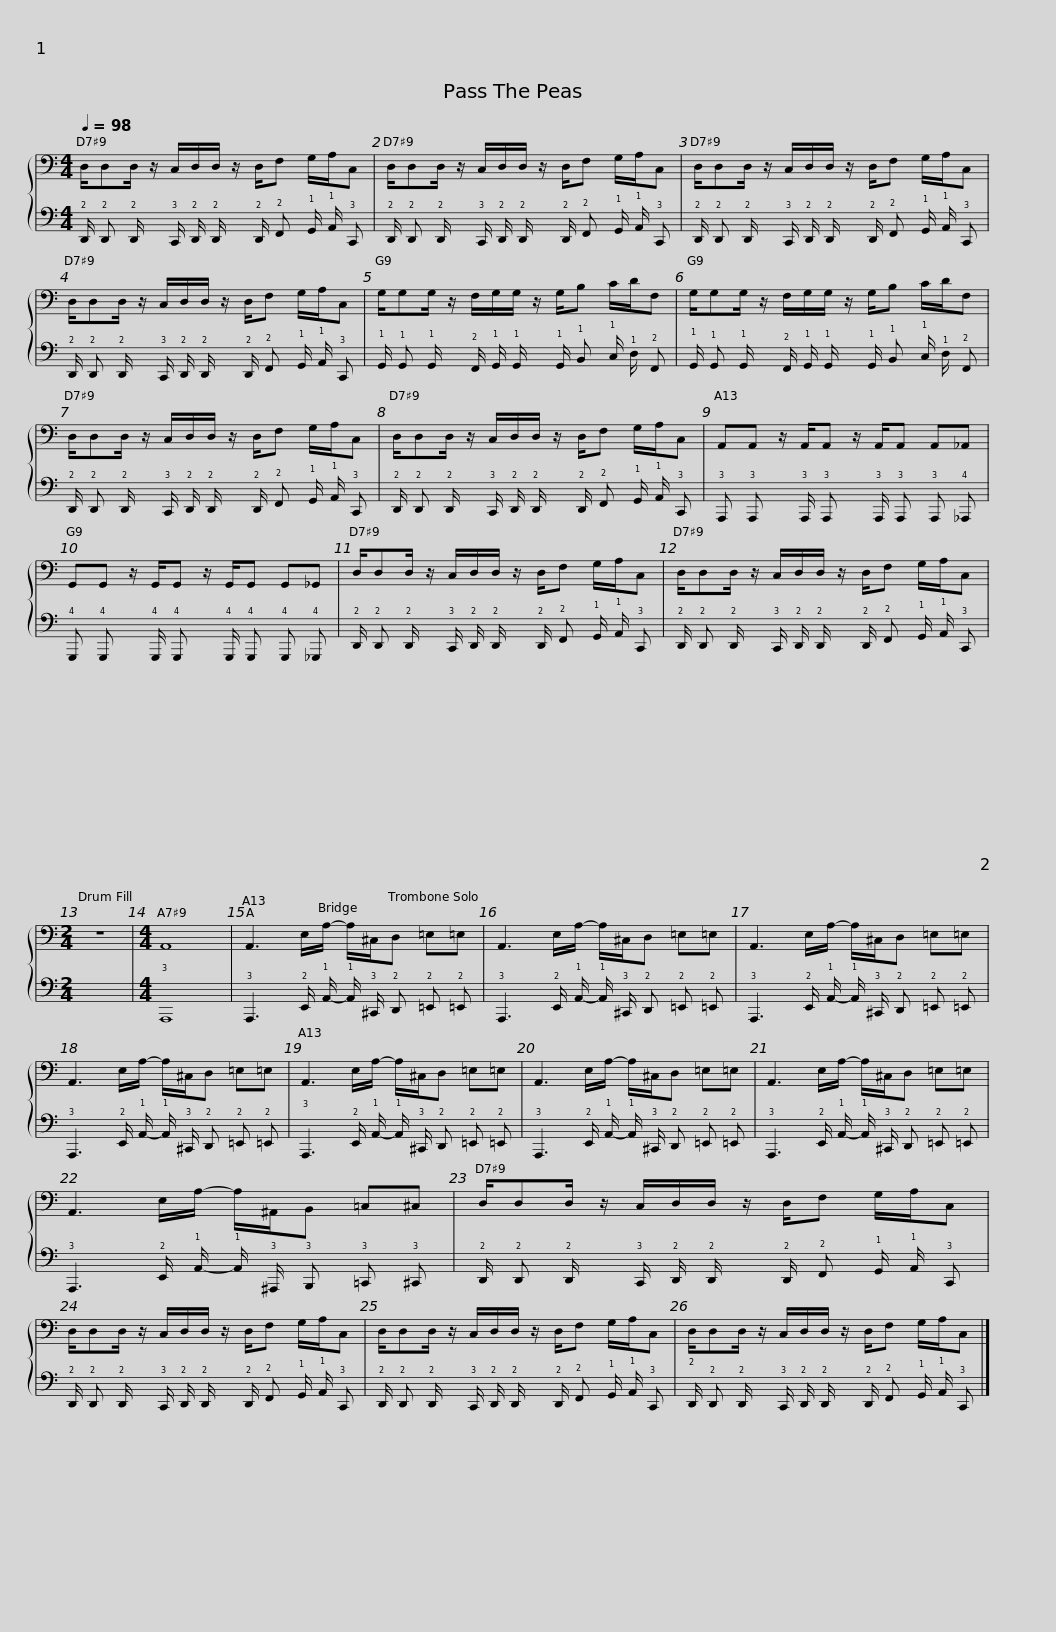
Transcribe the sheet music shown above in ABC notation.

X:1
%%score { 1 | 2 }
L:1/8
Q:1/4=98
M:4/4
I:linebreak $
K:C
V:1 bass transpose=-12
V:2 tab transpose=-12 stafflines=4 strings="E2,A2,D3,G3 nostems "
V:1
 D,/D,D,/ z/ C,/D,/D,/ z/ D,/F, G,/A,/C, | D,/D,D,/ z/ C,/D,/D,/ z/ D,/F, G,/A,/C, | D,/D,D,/ z/ C,/D,/D,/ z/ D,/F, G,/A,/C, |$ D,/D,D,/ z/ C,/D,/D,/ z/ D,/F, G,/A,/C, | G,/G,G,/ z/ F,/G,/G,/ z/ G,/B, C/D/F, | %5
 G,/G,G,/ z/ F,/G,/G,/ z/ G,/B, C/D/F, |$ D,/D,D,/ z/ C,/D,/D,/ z/ D,/F, G,/A,/C, | D,/D,D,/ z/ C,/D,/D,/ z/ D,/F, G,/A,/C, | A,,A,, z/ A,,/A,, z/ A,,/A,, A,,_A,, | G,,G,, z/ G,,/G,, z/ G,,/G,, G,,_G,, |$ %10
 D,/D,D,/ z/ C,/D,/D,/ z/ D,/F, G,/A,/C, | D,/D,D,/ z/ C,/D,/D,/ z/ D,/F, G,/A,/C, |[M:2/4] z4 |[M:4/4] A,,8 | A,,3 E,/A,/- A,/^C,/D, =E,=E, |$ %15
 A,,3 E,/A,/- A,/^C,/D, =E,=E, | A,,3 E,/A,/- A,/^C,/D, =E,=E, | A,,3 E,/A,/- A,/^C,/D, =E,=E, | A,,3 E,/A,/- A,/^C,/D, =E,=E, |$ A,,3 E,/A,/- A,/^C,/D, =E,=E, | %20
 A,,3 E,/A,/- A,/^C,/D, =E,=E, | A,,3 E,/A,/- A,/^A,,/B,, =C,^C, | D,/D,D,/ z/ C,/D,/D,/ z/ D,/F, G,/A,/C, |$ D,/D,D,/ z/ C,/D,/D,/ z/ D,/F, G,/A,/C, | D,/D,D,/ z/ C,/D,/D,/ z/ D,/F, G,/A,/C, | %25
 D,/D,D,/ z/ C,/D,/D,/ z/ D,/F, G,/A,/C, |] %26
V:2
 !2!D,,/ !2!D,, !2!D,,/ x/ !3!C,,/ !2!D,,/ !2!D,,/ x/ !2!D,,/ !2!F,, !1!G,,/ !1!A,,/ !3!C,, | !2!D,,/ !2!D,, !2!D,,/ x/ !3!C,,/ !2!D,,/ !2!D,,/ x/ !2!D,,/ !2!F,, !1!G,,/ !1!A,,/ !3!C,, | !2!D,,/ !2!D,, !2!D,,/ x/ !3!C,,/ !2!D,,/ !2!D,,/ x/ !2!D,,/ !2!F,, !1!G,,/ !1!A,,/ !3!C,, |$ !2!D,,/ !2!D,, !2!D,,/ x/ !3!C,,/ !2!D,,/ !2!D,,/ x/ !2!D,,/ !2!F,, !1!G,,/ !1!A,,/ !3!C,, | !1!G,,/ !1!G,, !1!G,,/ x/ !2!F,,/ !1!G,,/ !1!G,,/ x/ !1!G,,/ !1!B,, !1!C,/ !1!D,/ !2!F,, | %5
 !1!G,,/ !1!G,, !1!G,,/ x/ !2!F,,/ !1!G,,/ !1!G,,/ x/ !1!G,,/ !1!B,, !1!C,/ !1!D,/ !2!F,, |$ !2!D,,/ !2!D,, !2!D,,/ x/ !3!C,,/ !2!D,,/ !2!D,,/ x/ !2!D,,/ !2!F,, !1!G,,/ !1!A,,/ !3!C,, | !2!D,,/ !2!D,, !2!D,,/ x/ !3!C,,/ !2!D,,/ !2!D,,/ x/ !2!D,,/ !2!F,, !1!G,,/ !1!A,,/ !3!C,, | !3!A,,, !3!A,,, x/ !3!A,,,/ !3!A,,, x/ !3!A,,,/ !3!A,,, !3!A,,, !4!_A,,, | !4!G,,, !4!G,,, x/ !4!G,,,/ !4!G,,, x/ !4!G,,,/ !4!G,,, !4!G,,, !4!_G,,, |$ %10
 !2!D,,/ !2!D,, !2!D,,/ x/ !3!C,,/ !2!D,,/ !2!D,,/ x/ !2!D,,/ !2!F,, !1!G,,/ !1!A,,/ !3!C,, | !2!D,,/ !2!D,, !2!D,,/ x/ !3!C,,/ !2!D,,/ !2!D,,/ x/ !2!D,,/ !2!F,, !1!G,,/ !1!A,,/ !3!C,, |[M:2/4] x4 |[M:4/4] !3!A,,,8 | !3!A,,,3 !2!E,,/ !1!A,,/- !1!A,,/ !3!^C,,/ !2!D,, !2!=E,, !2!=E,, |$ %15
 !3!A,,,3 !2!E,,/ !1!A,,/- !1!A,,/ !3!^C,,/ !2!D,, !2!=E,, !2!=E,, | !3!A,,,3 !2!E,,/ !1!A,,/- !1!A,,/ !3!^C,,/ !2!D,, !2!=E,, !2!=E,, | !3!A,,,3 !2!E,,/ !1!A,,/- !1!A,,/ !3!^C,,/ !2!D,, !2!=E,, !2!=E,, | !3!A,,,3 !2!E,,/ !1!A,,/- !1!A,,/ !3!^C,,/ !2!D,, !2!=E,, !2!=E,, |$ !3!A,,,3 !2!E,,/ !1!A,,/- !1!A,,/ !3!^C,,/ !2!D,, !2!=E,, !2!=E,, | %20
 !3!A,,,3 !2!E,,/ !1!A,,/- !1!A,,/ !3!^C,,/ !2!D,, !2!=E,, !2!=E,, | !3!A,,,3 !2!E,,/ !1!A,,/- !1!A,,/ !3!^A,,,/ !3!B,,, !3!=C,, !3!^C,, | !2!D,,/ !2!D,, !2!D,,/ x/ !3!C,,/ !2!D,,/ !2!D,,/ x/ !2!D,,/ !2!F,, !1!G,,/ !1!A,,/ !3!C,, |$ !2!D,,/ !2!D,, !2!D,,/ x/ !3!C,,/ !2!D,,/ !2!D,,/ x/ !2!D,,/ !2!F,, !1!G,,/ !1!A,,/ !3!C,, | !2!D,,/ !2!D,, !2!D,,/ x/ !3!C,,/ !2!D,,/ !2!D,,/ x/ !2!D,,/ !2!F,, !1!G,,/ !1!A,,/ !3!C,, | %25
 !2!D,,/ !2!D,, !2!D,,/ x/ !3!C,,/ !2!D,,/ !2!D,,/ x/ !2!D,,/ !2!F,, !1!G,,/ !1!A,,/ !3!C,, |] %26
